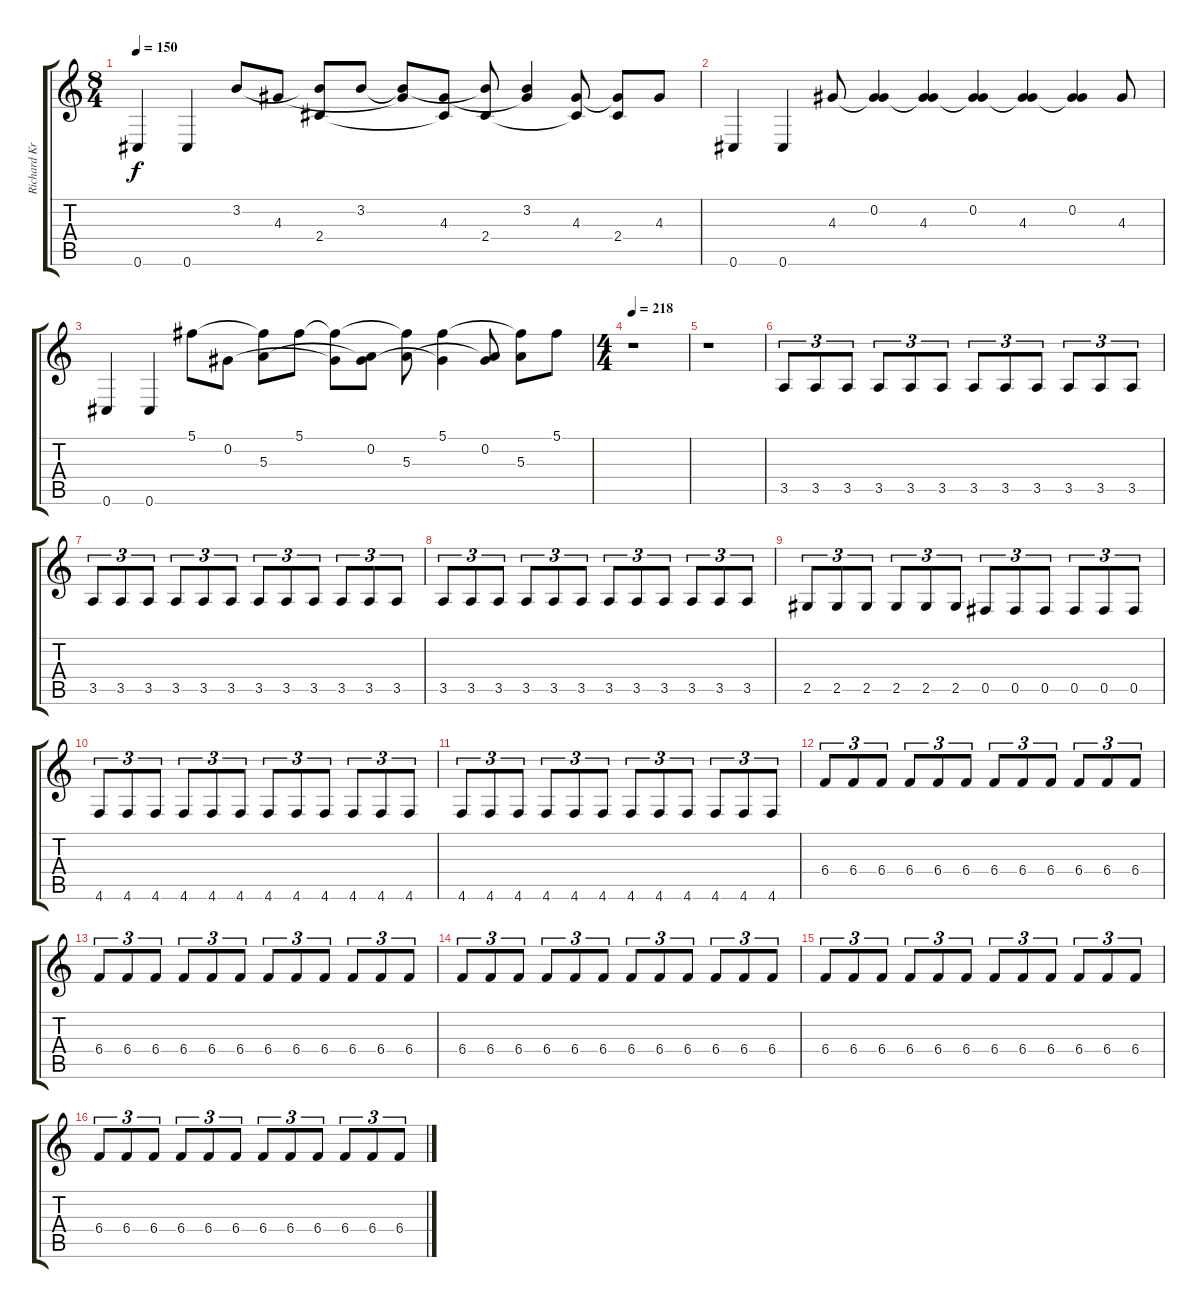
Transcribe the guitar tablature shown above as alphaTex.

\track ("Richard Kronheim" "Richard Kr") {instrument distortionguitar}
\staff {score tabs}
\tuning (Db4 Ab3 E3 B2 Gb2 Db2) {hide}
\ts (8 4)
\tempo 150
\clef g2
\ks c
0.6.4{dy f} 0.6.4 3.2.8 4.3.8 (3.2{t} 2.4).8 3.2.8 (3.2{t} 4.3{t}).8 (4.3 2.4{t}).8 (3.2{t} 2.4).8 (3.2 4.3{t}).4 (4.3 2.4{t}).8 (4.3{t} 2.4).8 4.3.8 |
0.6.4 0.6.4 4.3.8 (0.2 4.3{t}).4 (0.2{t} 4.3).4 (0.2 4.3{t}).4 (0.2{t} 4.3).4 (0.2 4.3{t}).4 4.3.8 |
0.6.4 0.6.4 5.1.8 0.2.8 (5.1{t} 5.3).8 5.1.8 (5.1{t} 0.2{t}).8 (0.2 5.3{t}).8 (5.1{t} 5.3).8 (5.1 0.2{t}).4 (0.2 5.3{t}).8 (5.1{t} 5.3).8 5.1.8 |
\ts (4 4)
\tempo 218
r.1 |
r.1 |
3.5.8{tu (3 2)} 3.5.8{tu (3 2)} 3.5.8{tu (3 2)} 3.5.8{tu (3 2)} 3.5.8{tu (3 2)} 3.5.8{tu (3 2)} 3.5.8{tu (3 2)} 3.5.8{tu (3 2)} 3.5.8{tu (3 2)} 3.5.8{tu (3 2)} 3.5.8{tu (3 2)} 3.5.8{tu (3 2)} |
3.5.8{tu (3 2)} 3.5.8{tu (3 2)} 3.5.8{tu (3 2)} 3.5.8{tu (3 2)} 3.5.8{tu (3 2)} 3.5.8{tu (3 2)} 3.5.8{tu (3 2)} 3.5.8{tu (3 2)} 3.5.8{tu (3 2)} 3.5.8{tu (3 2)} 3.5.8{tu (3 2)} 3.5.8{tu (3 2)} |
3.5.8{tu (3 2)} 3.5.8{tu (3 2)} 3.5.8{tu (3 2)} 3.5.8{tu (3 2)} 3.5.8{tu (3 2)} 3.5.8{tu (3 2)} 3.5.8{tu (3 2)} 3.5.8{tu (3 2)} 3.5.8{tu (3 2)} 3.5.8{tu (3 2)} 3.5.8{tu (3 2)} 3.5.8{tu (3 2)} |
2.5.8{tu (3 2)} 2.5.8{tu (3 2)} 2.5.8{tu (3 2)} 2.5.8{tu (3 2)} 2.5.8{tu (3 2)} 2.5.8{tu (3 2)} 0.5.8{tu (3 2)} 0.5.8{tu (3 2)} 0.5.8{tu (3 2)} 0.5.8{tu (3 2)} 0.5.8{tu (3 2)} 0.5.8{tu (3 2)} |
4.6.8{tu (3 2)} 4.6.8{tu (3 2)} 4.6.8{tu (3 2)} 4.6.8{tu (3 2)} 4.6.8{tu (3 2)} 4.6.8{tu (3 2)} 4.6.8{tu (3 2)} 4.6.8{tu (3 2)} 4.6.8{tu (3 2)} 4.6.8{tu (3 2)} 4.6.8{tu (3 2)} 4.6.8{tu (3 2)} |
4.6.8{tu (3 2)} 4.6.8{tu (3 2)} 4.6.8{tu (3 2)} 4.6.8{tu (3 2)} 4.6.8{tu (3 2)} 4.6.8{tu (3 2)} 4.6.8{tu (3 2)} 4.6.8{tu (3 2)} 4.6.8{tu (3 2)} 4.6.8{tu (3 2)} 4.6.8{tu (3 2)} 4.6.8{tu (3 2)} |
6.4.8{tu (3 2)} 6.4.8{tu (3 2)} 6.4.8{tu (3 2)} 6.4.8{tu (3 2)} 6.4.8{tu (3 2)} 6.4.8{tu (3 2)} 6.4.8{tu (3 2)} 6.4.8{tu (3 2)} 6.4.8{tu (3 2)} 6.4.8{tu (3 2)} 6.4.8{tu (3 2)} 6.4.8{tu (3 2)} |
6.4.8{tu (3 2)} 6.4.8{tu (3 2)} 6.4.8{tu (3 2)} 6.4.8{tu (3 2)} 6.4.8{tu (3 2)} 6.4.8{tu (3 2)} 6.4.8{tu (3 2)} 6.4.8{tu (3 2)} 6.4.8{tu (3 2)} 6.4.8{tu (3 2)} 6.4.8{tu (3 2)} 6.4.8{tu (3 2)} |
6.4.8{tu (3 2)} 6.4.8{tu (3 2)} 6.4.8{tu (3 2)} 6.4.8{tu (3 2)} 6.4.8{tu (3 2)} 6.4.8{tu (3 2)} 6.4.8{tu (3 2)} 6.4.8{tu (3 2)} 6.4.8{tu (3 2)} 6.4.8{tu (3 2)} 6.4.8{tu (3 2)} 6.4.8{tu (3 2)} |
6.4.8{tu (3 2)} 6.4.8{tu (3 2)} 6.4.8{tu (3 2)} 6.4.8{tu (3 2)} 6.4.8{tu (3 2)} 6.4.8{tu (3 2)} 6.4.8{tu (3 2)} 6.4.8{tu (3 2)} 6.4.8{tu (3 2)} 6.4.8{tu (3 2)} 6.4.8{tu (3 2)} 6.4.8{tu (3 2)} |
6.4.8{tu (3 2)} 6.4.8{tu (3 2)} 6.4.8{tu (3 2)} 6.4.8{tu (3 2)} 6.4.8{tu (3 2)} 6.4.8{tu (3 2)} 6.4.8{tu (3 2)} 6.4.8{tu (3 2)} 6.4.8{tu (3 2)} 6.4.8{tu (3 2)} 6.4.8{tu (3 2)} 6.4.8{tu (3 2)}
